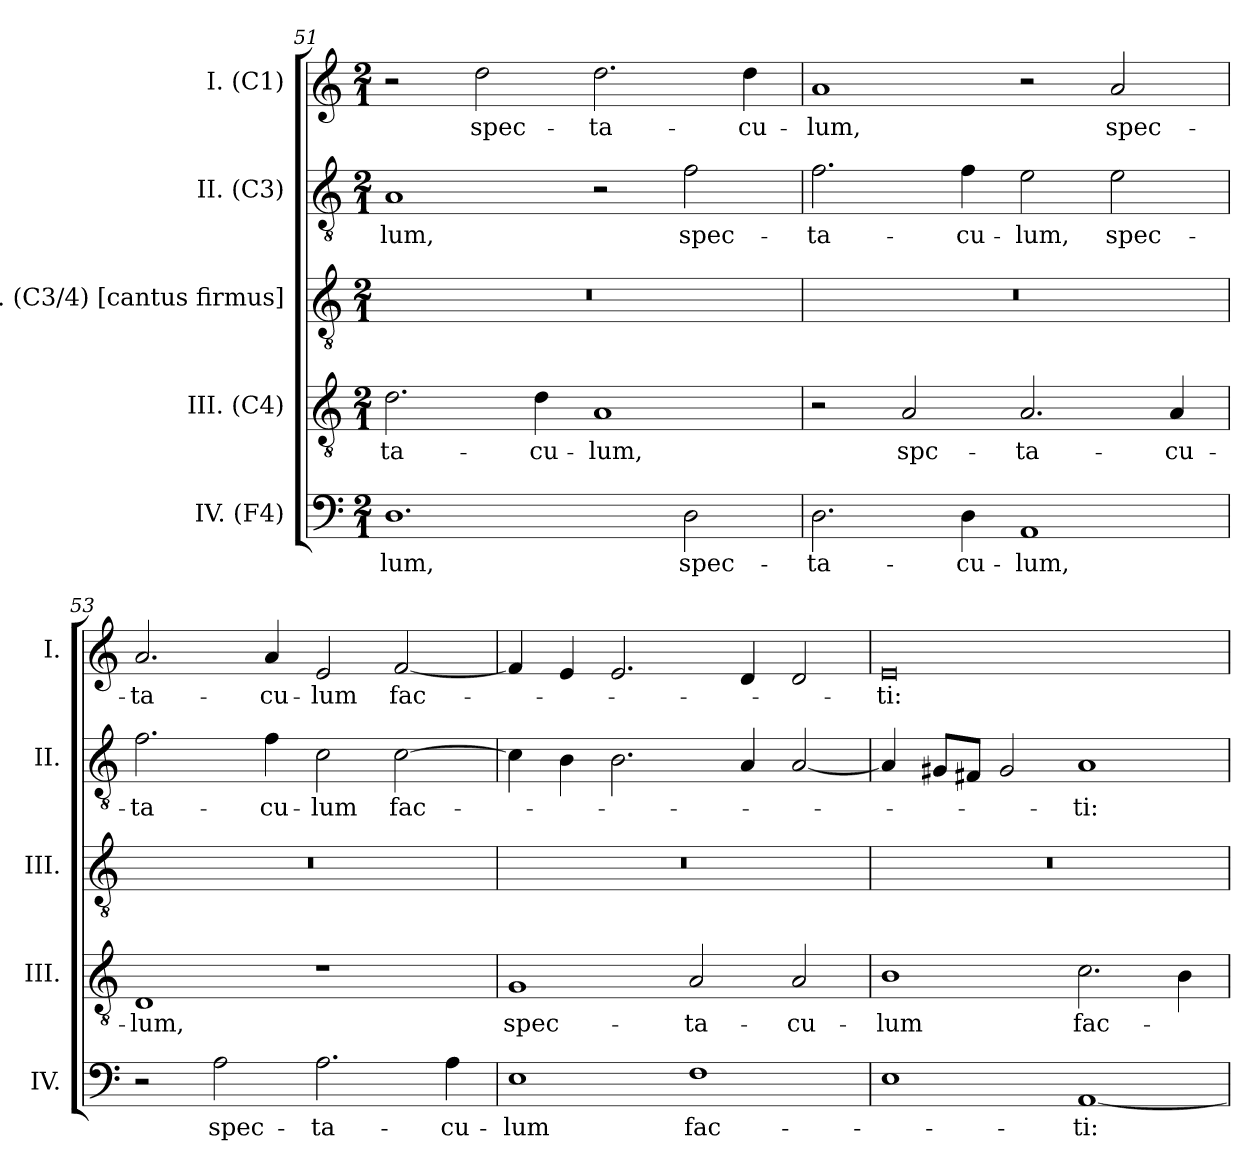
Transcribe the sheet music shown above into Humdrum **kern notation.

**kern	**text	**kern	**text	**kern	**kern	**text	**kern	**text
*part5	*part5	*part4	*part4	*part3	*part2	*part2	*part1	*part1
*staff5	*staff5	*staff4	*staff4	*staff3	*staff2	*staff2	*staff1	*staff1
*I"IV. (F4)	*	*I"III. (C4)	*	*I"III. (C3/4) [cantus firmus]	*I"II. (C3)	*	*I"I. (C1)	*
*I'IV.	*	*I'III.	*	*I'III.	*I'II.	*	*I'I.	*
!!LO:LB:g=z
*clefF4	*	*clefGv2	*	*clefGv2	*clefGv2	*	*clefG2	*
*	*	*ITrd7c12	*	*ITrd7c12	*	*	*	*
*k[]	*	*k[]	*	*k[]	*k[]	*	*k[]	*
*C:	*	*C:	*	*C:	*C:	*	*C:	*
*M2/1	*	*M2/1	*	*M2/1	*M2/1	*	*M2/1	*
=51	=51	=51	=51	=51	=51	=51	=51	=51
!	!LO:LY:b:color=#000000	!	!	!	!	!	!	!
!	!	!	!LO:LY:b:color=#000000	!LO:N:vis=1	!	!	!	!
!	!	!	!	!	!	!LO:LY:b:color=#000000	!	!
1.Di	-lum,	2.Di\	-ta-	0r	1Ai	-lum,	2r	.
!	!	!	!	!	!	!	!	!LO:LY:b:color=#000000
.	.	.	.	.	.	.	2ddi\	spec-
!	!	!	!LO:LY:b:color=#000000	!	!	!	!	!
.	.	4Di\	-cu-	.	.	.	.	.
!	!	!	!LO:LY:b:color=#000000	!	!	!	!	!
!	!	!	!	!	!	!	!	!LO:LY:b:color=#000000
.	.	1AAi	-lum,	.	2r	.	2.ddi\	-ta-
!	!LO:LY:b:color=#000000	!	!	!	!	!	!	!
!	!	!	!	!	!	!LO:LY:b:color=#000000	!	!
2Di\	spec-	.	.	.	2fi\	spec-	.	.
!	!	!	!	!	!	!	!	!LO:LY:b:color=#000000
.	.	.	.	.	.	.	4ddi\	-cu-
=52	=52	=52	=52	=52	=52	=52	=52	=52
!	!LO:LY:b:color=#000000	!	!	!LO:N:vis=1	!	!	!	!
!	!	!	!	!	!	!LO:LY:b:color=#000000	!	!
!	!	!	!	!	!	!	!	!LO:LY:b:color=#000000
2.Di\	-ta-	2r	.	0r	2.fi\	-ta-	1ai	-lum,
!	!	!	!LO:LY:b:color=#000000	!	!	!	!	!
.	.	2AAi/	spc-	.	.	.	.	.
!	!LO:LY:b:color=#000000	!	!	!	!	!	!	!
!	!	!	!	!	!	!LO:LY:b:color=#000000	!	!
4Di\	-cu-	.	.	.	4fi\	-cu-	.	.
!	!LO:LY:b:color=#000000	!	!	!	!	!	!	!
!	!	!	!LO:LY:b:color=#000000	!	!	!	!	!
!	!	!	!	!	!	!LO:LY:b:color=#000000	!	!
1AAi	-lum,	2.AAi/	-ta-	.	2ei\	-lum,	2r	.
!	!	!	!	!	!	!LO:LY:b:color=#000000	!	!
!	!	!	!	!	!	!	!	!LO:LY:b:color=#000000
.	.	.	.	.	2ei\	spec-	2ai/	spec-
!	!	!	!LO:LY:b:color=#000000	!	!	!	!	!
.	.	4AAi/	-cu-	.	.	.	.	.
=53	=53	=53	=53	=53	=53	=53	=53	=53
!	!	!	!LO:LY:b:color=#000000	!LO:N:vis=1	!	!	!	!
!	!	!	!	!	!	!LO:LY:b:color=#000000	!	!
!	!	!	!	!	!	!	!	!LO:LY:b:color=#000000
2r	.	1DDi	-lum,	0r	2.fi\	-ta-	2.ai/	-ta-
!	!LO:LY:b:color=#000000	!	!	!	!	!	!	!
2Ai\	spec-	.	.	.	.	.	.	.
!	!	!	!	!	!	!LO:LY:b:color=#000000	!	!
!	!	!	!	!	!	!	!	!LO:LY:b:color=#000000
.	.	.	.	.	4fi\	-cu-	4ai/	-cu-
!	!LO:LY:b:color=#000000	!	!	!	!	!	!	!
!	!	!	!	!	!	!LO:LY:b:color=#000000	!	!
!	!	!	!	!	!	!	!	!LO:LY:b:color=#000000
2.Ai\	-ta-	1r	.	.	2ci\	-lum	2ei/	-lum
!	!	!	!	!	!	!LO:LY:b:color=#000000	!	!
!	!	!	!	!	!	!	!	!LO:LY:b:color=#000000
.	.	.	.	.	[2ci\	fac-	[2fi/	fac-
!	!LO:LY:b:color=#000000	!	!	!	!	!	!	!
4Ai\	-cu-	.	.	.	.	.	.	.
=54	=54	=54	=54	=54	=54	=54	=54	=54
!	!LO:LY:b:color=#000000	!	!	!	!	!	!	!
!	!	!	!LO:LY:b:color=#000000	!LO:N:vis=1	!	!	!	!
1Ei	-lum	1GGi	spec-	0r	4ci\]	.	4fi/]	.
.	.	.	.	.	4Bi\	.	4ei/	.
.	.	.	.	.	2.Bi\	.	2.ei/	.
!	!LO:LY:b:color=#000000	!	!	!	!	!	!	!
!	!	!	!LO:LY:b:color=#000000	!	!	!	!	!
1Fi	fac-	2AAi/	-ta-	.	.	.	.	.
.	.	.	.	.	4Ai/	.	4di/	.
!	!	!	!LO:LY:b:color=#000000	!	!	!	!	!
.	.	2AAi/	-cu-	.	[2Ai/	.	2di/	.
!!LO:LB:g=z
=55	=55	=55	=55	=55	=55	=55	=55	=55
!	!	!	!LO:LY:b:color=#000000	!LO:N:vis=1	!	!	!	!
!	!	!	!	!	!	!	!	!LO:LY:b:color=#000000
1Ei	.	1BBi	-lum	0r	4Ai/]	.	0ei	-ti:
.	.	.	.	.	8G#Xi/L	.	.	.
.	.	.	.	.	8F#i/J	.	.	.
.	.	.	.	.	2G#i/	.	.	.
!	!LO:LY:b:color=#000000	!	!	!	!	!	!	!
!	!	!	!LO:LY:b:color=#000000	!	!	!	!	!
!	!	!	!	!	!	!LO:LY:b:color=#000000	!	!
[1AAi	-ti:	2.Ci\	fac-	.	1Ai	-ti:	.	.
.	.	4BBi\	.	.	.	.	.	.
=	=	=	=	=	=	=	=	=
*-	*-	*-	*-	*-	*-	*-	*-	*-
